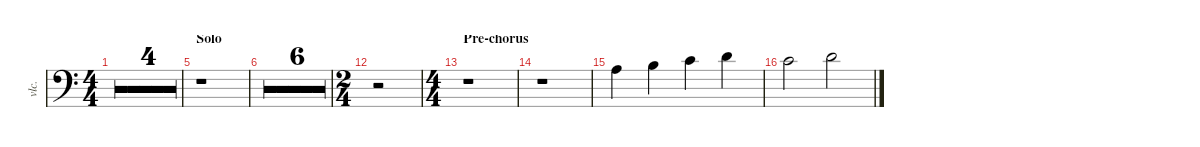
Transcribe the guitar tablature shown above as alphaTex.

\defaultSystemsLayout 4
\hideDynamics
\bracketExtendMode nobrackets
\otherSystemsTrackNameOrientation horizontal
\track ("Cello 2" "vlc.") {defaultSystemsLayout 4 multiBarRest instrument cello}
\staff {score}
\tuning (A3 D3 G2 C2)
\ts (4 4)
\tempo 70
\clef f4
\ks c
r.1{dy mf} |
r.1 |
r.1 |
r.1 |
\section ("" "Solo")
r.1 |
r.1 |
r.1 |
r.1 |
r.1 |
r.1 |
r.1 |
\ts (2 4)
\beaming (8 2 2)
r.2 |
\ts (4 4)
\beaming (8 2 2 2 2)
\section ("" "Pre-chorus")
r.1 |
r.1 |
7.2.4 9.2.4 10.2.4 12.2.4 |
10.2.2 12.2.2
